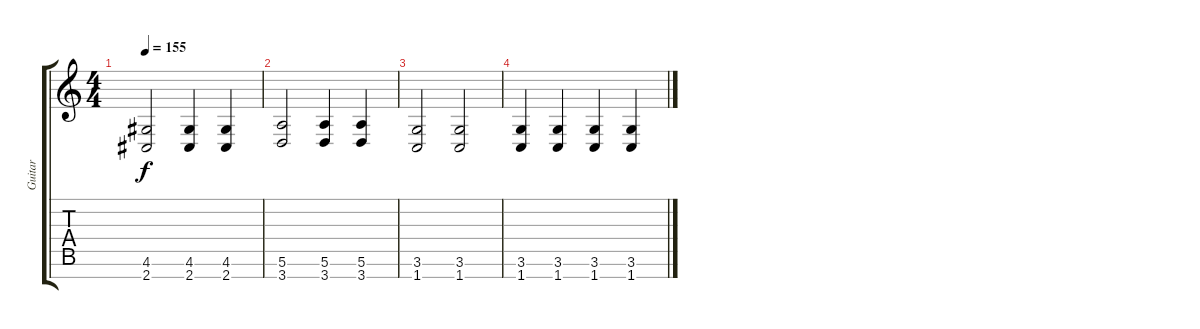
\track ("Guitar " "Guitar ") {instrument acousticguitarsteel}
\staff {score tabs}
\tuning (E4 B3 G3 D3 A2 E2 B1) {hide}
\ts (4 4)
\tempo 155
\clef g2
\ks c
(4.6 2.7).2{dy f} (4.6 2.7).4 (4.6 2.7).4 |
(5.6 3.7).2 (5.6 3.7).4 (5.6 3.7).4 |
(3.6 1.7).2 (3.6 1.7).2 |
(3.6 1.7).4 (3.6 1.7).4 (3.6 1.7).4 (3.6 1.7).4
